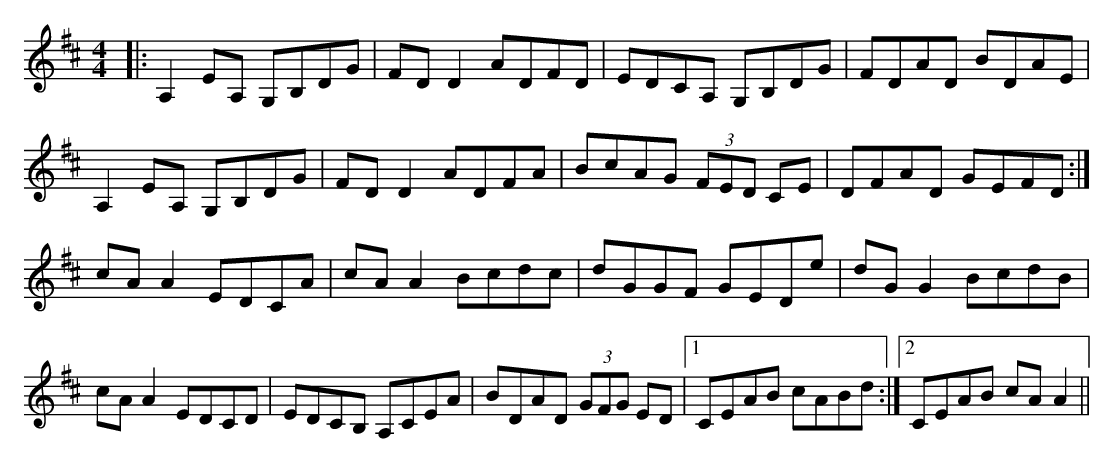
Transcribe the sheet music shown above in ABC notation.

X:1
M:4/4
K:D
|:A,2EA, G,B,DG|FDD2 ADFD|EDCA, G,B,DG|FDAD BDAE|
A,2EA, G,B,DG|FDD2 ADFA|BcAG (3FED CE|DFAD GEFD:|
cAA2 EDCA|cAA2 Bcdc|dGGF GEDe|dGG2 BcdB|
cAA2 EDCD|EDCB, A,CEA|BDAD (3GFG ED|1 CEAB cABd:|2 CEAB cAA2||
